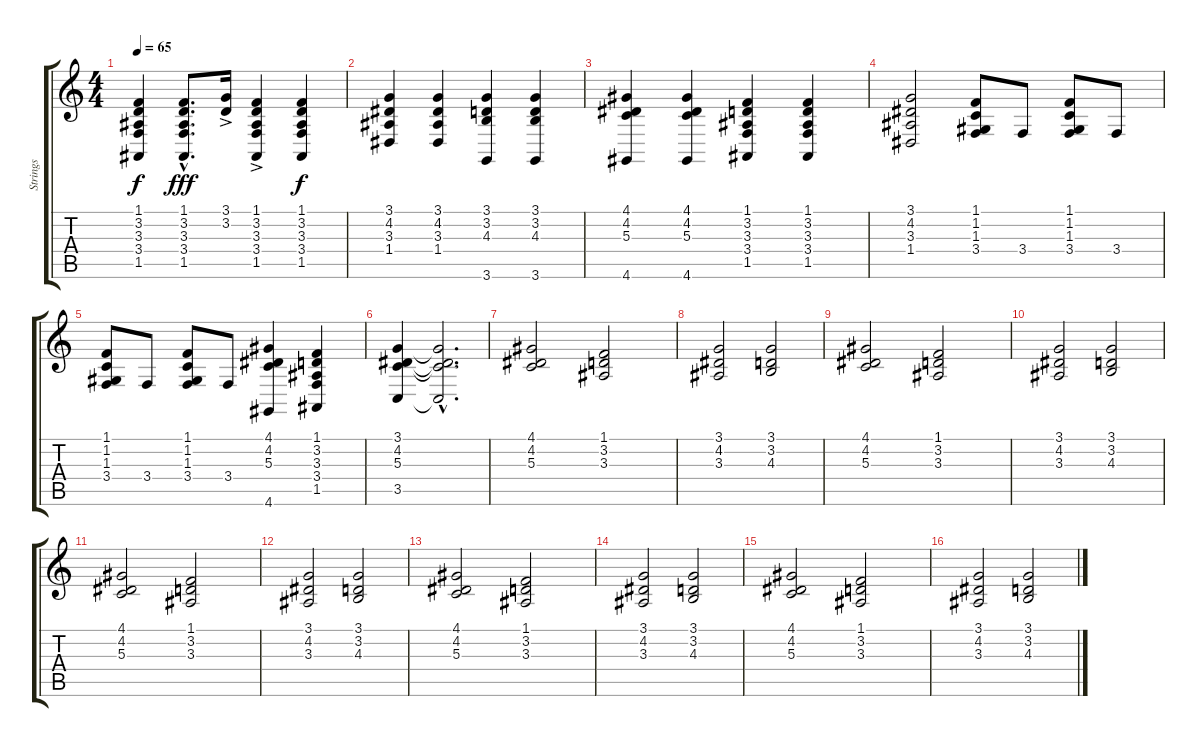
\track ("Strings" "Strings") {instrument stringensemble1}
\staff {score tabs}
\tuning (E4 B3 G3 D3 A2 E2) {hide}
\ts (4 4)
\tempo 65
\clef g2
\ks c
(1.1 3.2 3.3 3.4 1.5).4{dy f} (1.1{hac} 3.2{hac} 3.3{hac} 3.4{hac} 1.5{hac}).8{d dy fff} (3.1{ac} 3.2{ac}).16 (1.1{ac} 3.2{ac} 3.3{ac} 3.4 1.5).4 (1.1 3.2 3.3 3.4 1.5).4{dy f} |
(3.1 4.2 3.3 1.4).4 (3.1 4.2 3.3 1.4).4 (3.1 3.2 4.3 3.6).4 (3.1 3.2 4.3 3.6).4 |
(4.1 4.2 5.3 4.6).4 (4.1 4.2 5.3 4.6).4 (1.1 3.2 3.3 3.4 1.5).4 (1.1 3.2 3.3 3.4 1.5).4 |
(3.1 4.2 3.3 1.4).2 (1.1 1.2 1.3 3.4).8 3.4.8 (1.1 1.2 1.3 3.4).8 3.4.8 |
(1.1 1.2 1.3 3.4).8 3.4.8 (1.1 1.2 1.3 3.4).8 3.4.8 (4.1 4.2 5.3 4.6).4 (1.1 3.2 3.3 3.4 1.5).4 |
(3.1 4.2 5.3 3.5).4{volume 9} (3.1{hac t} 4.2{hac t} 5.3{hac t} 3.5{hac t}).2{d} |
(4.1 4.2 5.3).2 (1.1 3.2 3.3).2 |
(3.1 4.2 3.3).2 (3.1 3.2 4.3).2 |
(4.1 4.2 5.3).2 (1.1 3.2 3.3).2 |
(3.1 4.2 3.3).2 (3.1 3.2 4.3).2 |
(4.1 4.2 5.3).2 (1.1 3.2 3.3).2 |
(3.1 4.2 3.3).2 (3.1 3.2 4.3).2 |
(4.1 4.2 5.3).2 (1.1 3.2 3.3).2 |
(3.1 4.2 3.3).2 (3.1 3.2 4.3).2 |
(4.1 4.2 5.3).2 (1.1 3.2 3.3).2 |
(3.1 4.2 3.3).2 (3.1 3.2 4.3).2
